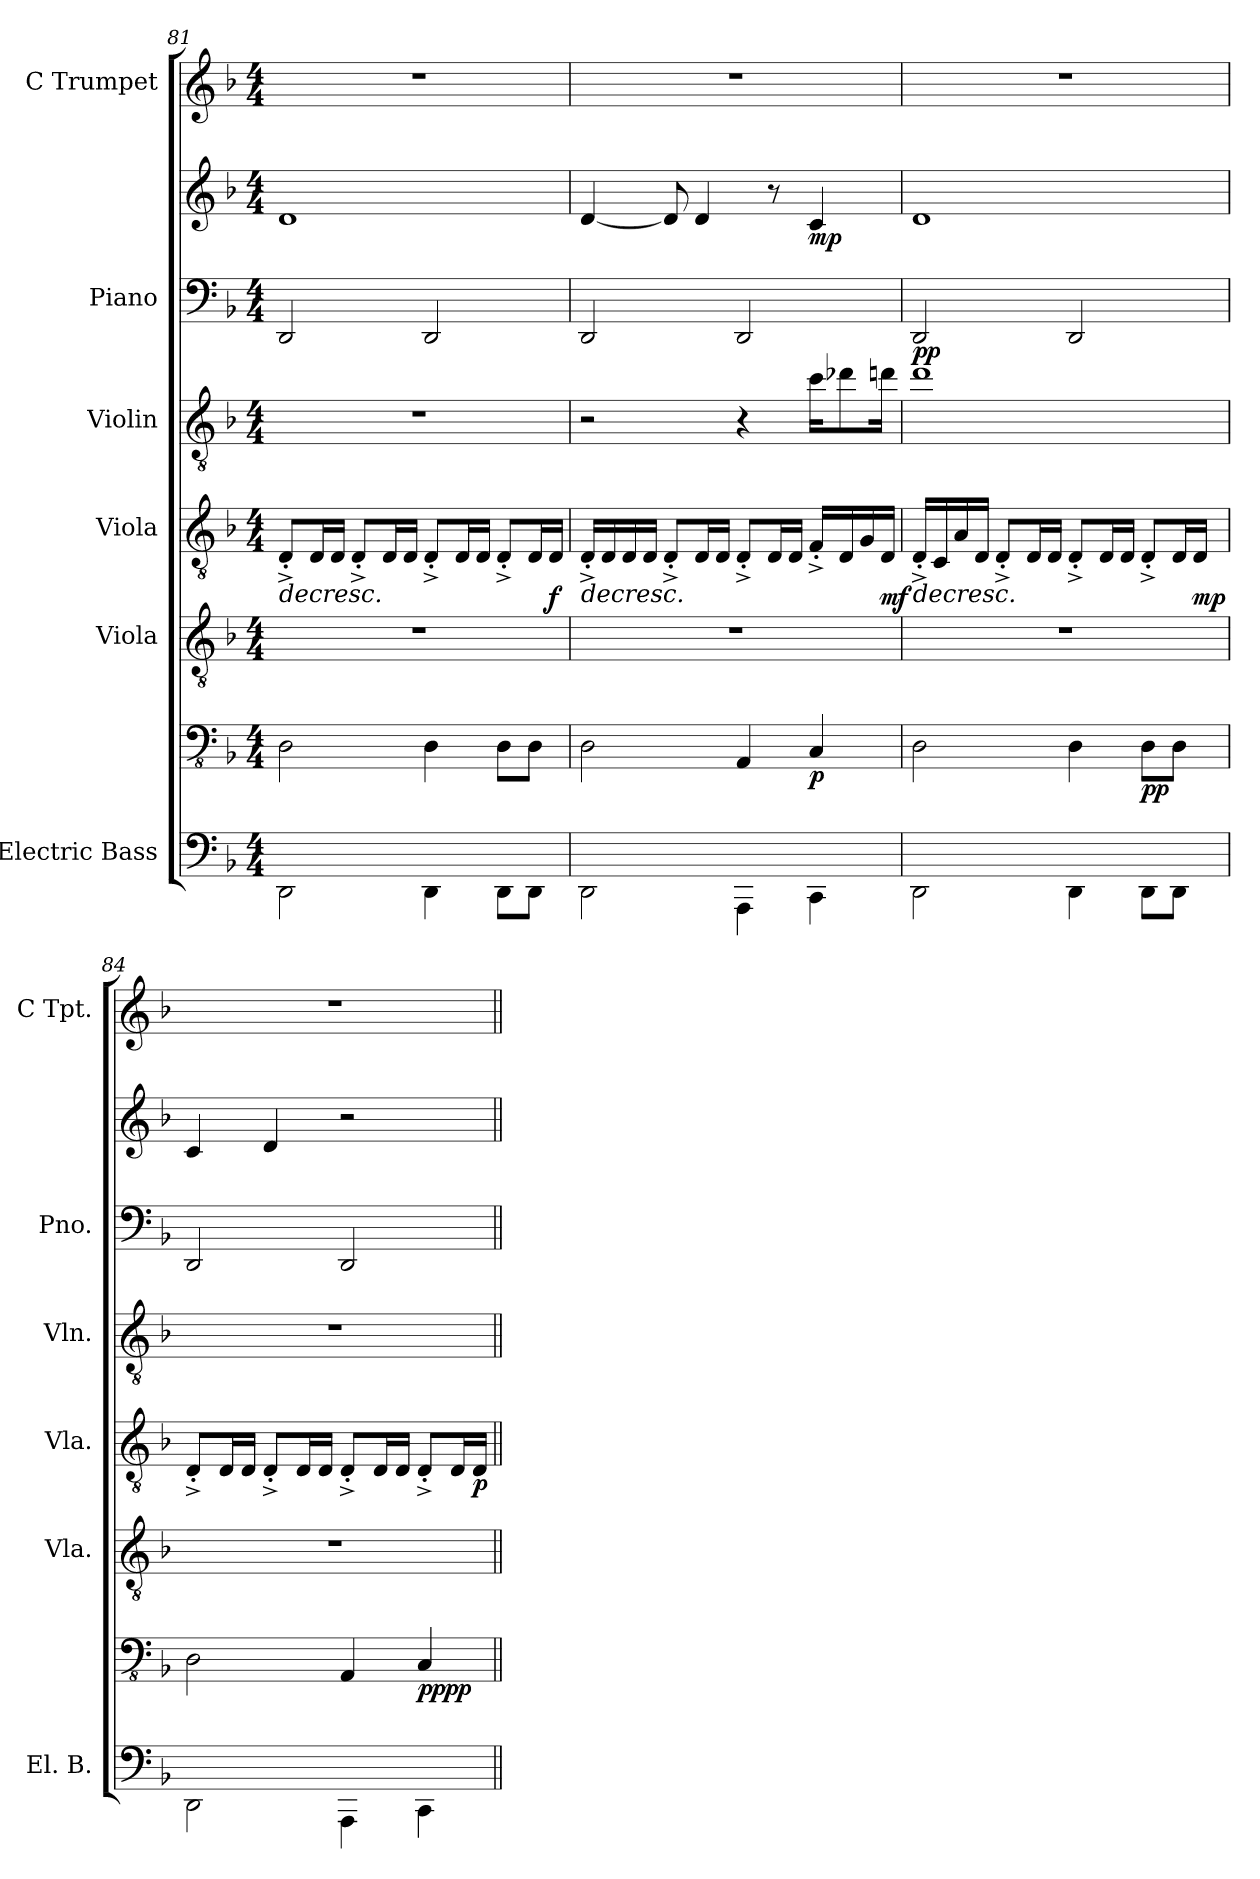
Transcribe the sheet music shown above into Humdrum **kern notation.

**kern	**kern	**dynam	**kern	**kern	**dynam	**kern	**kern	**kern	**dynam	**kern
*part6	*part6	*part6	*part5	*part4	*part4	*part3	*part2	*part2	*part2	*part1
*staff8	*staff7	*staff7/8	*staff6	*staff5	*staff5	*staff4	*staff3	*staff2	*staff2/3	*staff1
*I"Electric Bass	*	*	*I"Viola	*I"Viola	*	*I"Violin	*I"Piano	*	*	*I"C Trumpet
*I'El. B.	*	*	*I'Vla.	*I'Vla.	*	*I'Vln.	*I'Pno.	*	*	*I'C Tpt.
*	*clefFv4	*	*clefGv2	*clefGv2	*	*clefGv2	*clefF4	*clefG2	*	*clefG2
*k[b-]	*k[b-]	*	*k[b-]	*k[b-]	*	*k[b-]	*k[b-]	*k[b-]	*	*k[b-]
*M4/4	*M4/4	*	*M4/4	*M4/4	*	*M4/4	*M4/4	*M4/4	*	*M4/4
=81	=81	=81	=81	=81	=81	=81	=81	=81	=81	=81
!	!	!	!	!	!LO:HP:b	!	!	!	!	!
2DD\	2DD\	.	1r	8D'^/L	>	1r	2DD/	1d	.	1r
.	.	.	.	16D/L	.	.	.	.	.	.
.	.	.	.	16D/JJ	.	.	.	.	.	.
.	.	.	.	8D'^/L	.	.	.	.	.	.
.	.	.	.	16D/L	.	.	.	.	.	.
.	.	.	.	16D/JJ	.	.	.	.	.	.
4DD\	4DD\	.	.	8D'^/L	.	.	2DD/	.	.	.
.	.	.	.	16D/L	.	.	.	.	.	.
.	.	.	.	16D/JJ	.	.	.	.	.	.
8DD\L	8DD\L	.	.	8D'^/L	.	.	.	.	.	.
8DD\J	8DD\J	.	.	16D/L	.	.	.	.	.	.
!	!	!	!	!	!LO:DY:b	!	!	!	!	!
.	.	.	.	16D/JJ	f	.	.	.	.	.
.	.	.	.	.	]	.	.	.	.	.
!!LO:LB:g=z
=82	=82	=82	=82	=82	=82	=82	=82	=82	=82	=82
!	!	!	!	!	!LO:HP:b	!	!	!	!	!
2DD\	2DD\	.	1r	16D'^/LL	>	2r	2DD/	[4d/	.	1r
.	.	.	.	16D/	.	.	.	.	.	.
.	.	.	.	16D/	.	.	.	.	.	.
.	.	.	.	16D/JJ	.	.	.	.	.	.
.	.	.	.	8D'^/L	.	.	.	8d/]	.	.
.	.	.	.	16D/L	.	.	.	4d/	.	.
.	.	.	.	16D/JJ	.	.	.	.	.	.
4AAA\	4AAA/	.	.	8D'^/L	.	4r	2DD/	.	.	.
.	.	.	.	16D/L	.	.	.	8r	.	.
.	.	.	.	16D/JJ	.	.	.	.	.	.
!	!	!LO:DY:b	!	!	!	!	!	!	!LO:DY:b	!
4CC\	4CC/	p	.	16F'^/LL	.	16cc\KL	.	4c/	mp	.
.	.	.	.	16D/	.	8dd-X\	.	.	.	.
.	.	.	.	16G/	.	.	.	.	.	.
!	!	!	!	!	!LO:DY:b	!	!	!	!	!
.	.	.	.	16D/JJ	mf	16ddn\Jk	.	.	.	.
.	.	.	.	.	]	.	.	.	.	.
=83	=83	=83	=83	=83	=83	=83	=83	=83	=83	=83
!	!	!	!	!	!LO:HP:b	!	!	!	!LO:DY:b=2	!
2DD\	2DD\	.	1r	16D'^/LL	>	1dd	2DD/	1d	pp	1r
.	.	.	.	16C/	.	.	.	.	.	.
.	.	.	.	16A/	.	.	.	.	.	.
.	.	.	.	16D/JJ	.	.	.	.	.	.
.	.	.	.	8D'^/L	.	.	.	.	.	.
.	.	.	.	16D/L	.	.	.	.	.	.
.	.	.	.	16D/JJ	.	.	.	.	.	.
4DD\	4DD\	.	.	8D'^/L	.	.	2DD/	.	.	.
.	.	.	.	16D/L	.	.	.	.	.	.
.	.	.	.	16D/JJ	.	.	.	.	.	.
!	!	!LO:DY:b	!	!	!	!	!	!	!	!
8DD\L	8DD\L	pp	.	8D'^/L	.	.	.	.	.	.
8DD\J	8DD\J	.	.	16D/L	.	.	.	.	.	.
!	!	!	!	!	!LO:DY:b	!	!	!	!	!
.	.	.	.	16D/JJ	mp	.	.	.	.	.
.	.	.	.	.	]	.	.	.	.	.
=84	=84	=84	=84	=84	=84	=84	=84	=84	=84	=84
2DD\	2DD\	.	1r	8D'^/L	.	1r	2DD/	4c/	.	1r
.	.	.	.	16D/L	.	.	.	.	.	.
.	.	.	.	16D/JJ	.	.	.	.	.	.
.	.	.	.	8D'^/L	.	.	.	4d/	.	.
.	.	.	.	16D/L	.	.	.	.	.	.
.	.	.	.	16D/JJ	.	.	.	.	.	.
4AAA\	4AAA/	.	.	8D'^/L	.	.	2DD/	2r	.	.
.	.	.	.	16D/L	.	.	.	.	.	.
.	.	.	.	16D/JJ	.	.	.	.	.	.
!	!	!LO:DY:b	!	!	!	!	!	!	!	!
!	!	!LO:DY:n=1:b	!	!	!	!	!	!	!	!
4CC\	4CC/	ppp p	.	8D'^/L	.	.	.	.	.	.
.	.	.	.	16D/L	.	.	.	.	.	.
!	!	!	!	!	!LO:DY:b	!	!	!	!	!
.	.	.	.	16D/JJ	p	.	.	.	.	.
=||	=||	=||	=||	=||	=||	=||	=||	=||	=||	=||
*-	*-	*-	*-	*-	*-	*-	*-	*-	*-	*-
